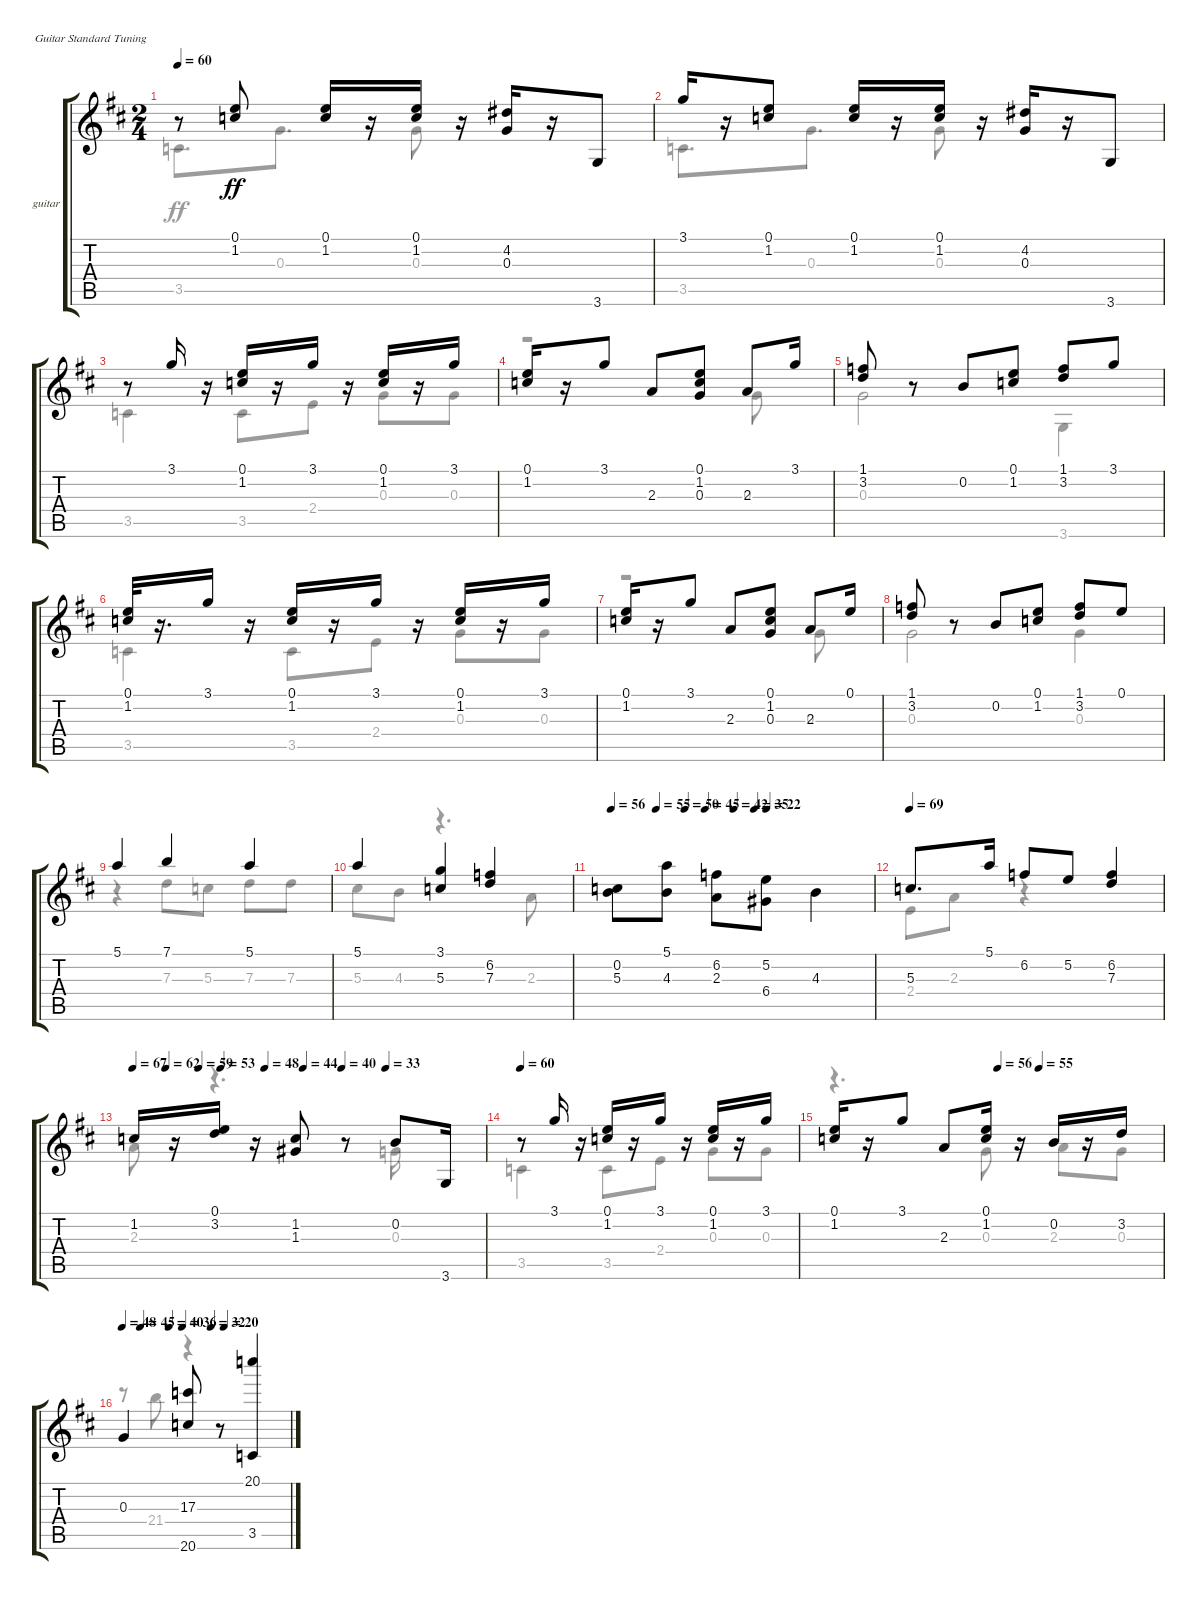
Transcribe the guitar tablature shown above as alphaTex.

\bracketExtendMode groupsimilarinstruments
\firstSystemTrackNameOrientation horizontal
\otherSystemsTrackNameOrientation horizontal
\track ("guitar" "guitar") {instrument acousticgrandpiano}
\staff {score tabs}
\tuning (E4 B3 G3 D3 A2 E2)
\displaytranspose 12
\voice
\ts (2 4)
\tempo 60
\clef g2
\ks d
r.8{dy ff} (0.1 1.2).8 (0.1 1.2).16 r.16 (0.1 1.2).16 r.16 (4.2 0.3).16 r.16 3.6.8 |
3.1.16 r.16 (0.1 1.2).8 (0.1 1.2).16 r.16 (0.1 1.2).16 r.16 (4.2 0.3).16 r.16 3.6.8 |
r.8 3.1.16 r.16 (0.1 1.2).16 r.16 3.1.16 r.16 (0.1 1.2).16 r.16 3.1.16 |
(0.1 1.2).16 r.16 3.1.8 2.3.8 (0.1 1.2 0.3).8 2.3.8 3.1.16 |
(1.1 3.2).8 r.8 0.2.8 (0.1 1.2).8 (1.1 3.2).8 3.1.8 |
(0.1 1.2).32 r.16{d} 3.1.16 r.16 (0.1 1.2).16 r.16 3.1.16 r.16 (0.1 1.2).16 r.16 3.1.16 |
(0.1 1.2).16 r.16 3.1.8 2.3.8 (0.1 1.2 0.3).8 2.3.8 0.1.16 |
(1.1 3.2).8 r.8 0.2.8 (0.1 1.2).8 (1.1 3.2).8 0.1.8 |
5.1.4 7.1.4 5.1.4 |
5.1.4 (3.1 5.3).4 (6.2 7.3).4 |
\tempo 56
\tempo (55 0.171875)
\tempo (50 0.28125)
\tempo (45 0.359375)
\tempo (42 0.46875)
\tempo (35 0.546875)
\tempo (22 0.59375)
(0.2 5.3).8 (5.1 4.3).8 (6.2 2.3).8 (5.2 6.4).8 4.3.4 |
\tempo 69
5.3.8{d} 5.1.16 6.2.8 5.2.8 (6.2 7.3).4 |
\tempo 67
\tempo (62 0.09375)
\tempo (59 0.1875)
\tempo (53 0.25)
\tempo (48 0.375)
\tempo (44 0.484375)
\tempo (40 0.59375)
\tempo (33 0.71875)
1.2.16 r.16 (0.1 3.2).16 r.16 (1.2 1.3).8 r.8 0.2.8 3.6.16 |
\tempo 60
r.8 3.1.16 r.16 (0.1 1.2).16 r.16 3.1.16 r.16 (0.1 1.2).16 r.16 3.1.16 |
\tempo (56 0.5)
\tempo (55 0.625)
(0.1 1.2).16 r.16 3.1.8 2.3.8 (0.1 1.2).16 r.16 0.2.16 r.16 3.2.16 |
\tempo 48
\tempo (45 0.109375)
\tempo (40 0.28125)
\tempo (36 0.359375)
\tempo (32 0.53125)
\tempo (20 0.609375)
0.3.4 (17.3 20.6).8 r.8 (20.1 3.5).4
\voice
\clef g2
\ottava regular
\simile none
\ks d
3.5.8{d dy ff} 0.3.8{d} 0.3.8 |
3.5.8{d} 0.3.8{d} 0.3.8 |
3.5.4 3.5.8 2.4.8 0.3.8 0.3.8 |
r.2 0.3.8 |
0.3.2 3.6.4 |
3.5.4 3.5.8 2.4.8 0.3.8 0.3.8 |
r.2 0.3.8 |
0.3.2 0.3.4 |
r.4 7.3.8 5.3.8 7.3.8 7.3.8 |
5.3.8 4.3.8 r.4{d} 2.3.8 |
|
2.4.8 2.3.8 r.4 |
2.3.8 r.4{d} 0.3.16 |
3.5.4 3.5.8 2.4.8 0.3.8 0.3.8 |
r.4{d} 0.3.8 2.3.8 0.3.8 |
r.8 21.4.8 r.4
